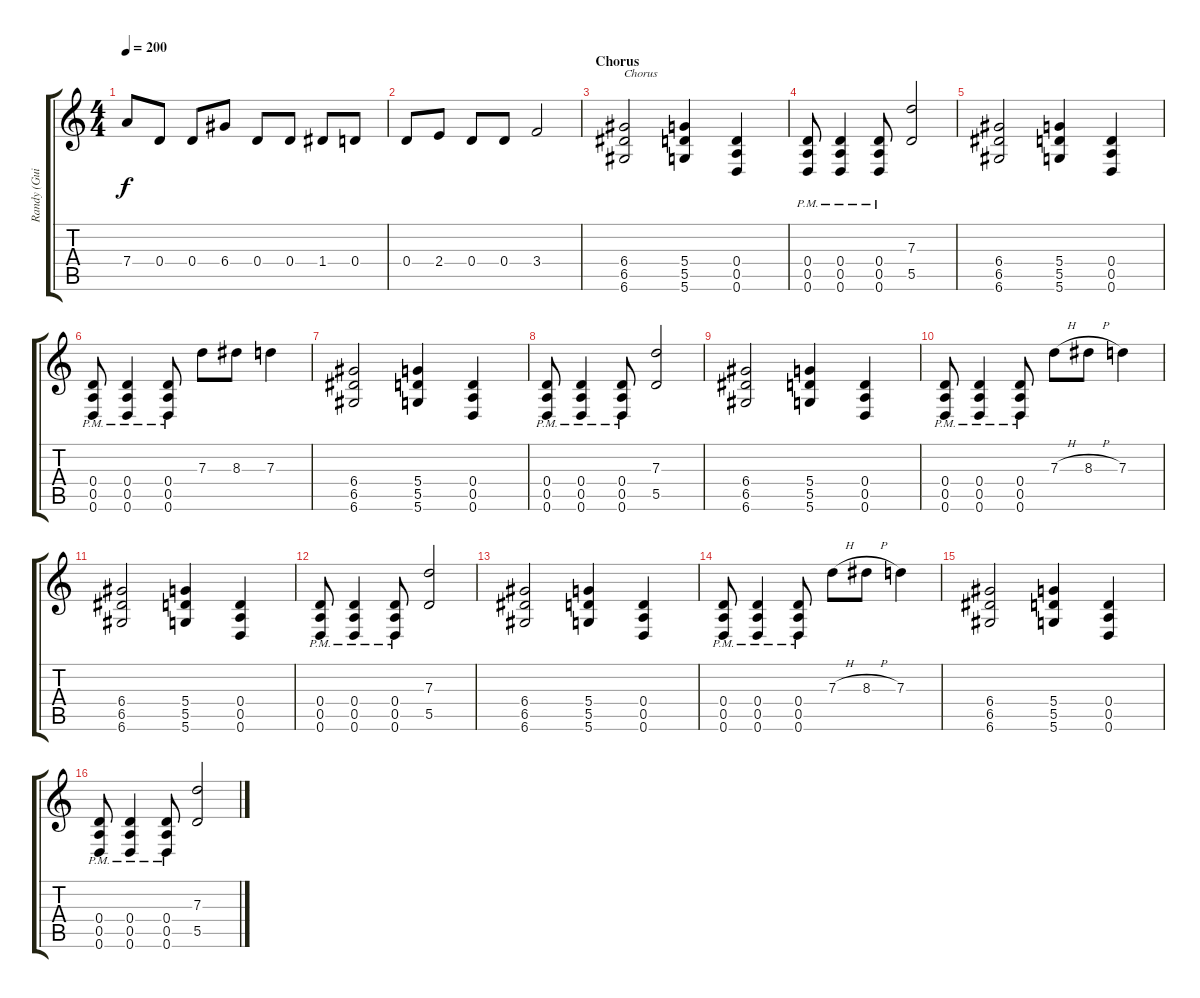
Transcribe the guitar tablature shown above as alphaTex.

\track ("Randy (Guitar + Lyrics)" "Randy (Gui") {instrument distortionguitar}
\staff {score tabs}
\tuning (E4 B3 G3 D3 A2 D2) {hide}
\ts (4 4)
\tempo 200
\clef g2
\ks c
7.4.8{dy f} 0.4.8 0.4.8 6.4.8 0.4.8 0.4.8 1.4.8 0.4.8 |
0.4.8 2.4.8 0.4.8 0.4.8 3.4.2 |
\section ("" "Chorus")
(6.4 6.5 6.6).2{txt "Chorus"} (5.4 5.5 5.6).4 (0.4 0.5 0.6).4 |
(0.4{pm} 0.5 0.6).8 (0.4{pm} 0.5 0.6).4 (0.4{pm} 0.5 0.6).8 (7.3 5.5).2 |
(6.4 6.5 6.6).2 (5.4 5.5 5.6).4 (0.4 0.5 0.6).4 |
(0.4{pm} 0.5 0.6).8 (0.4{pm} 0.5 0.6).4 (0.4{pm} 0.5 0.6).8 7.3.8 8.3.8 7.3.4 |
(6.4 6.5 6.6).2 (5.4 5.5 5.6).4 (0.4 0.5 0.6).4 |
(0.4{pm} 0.5 0.6).8 (0.4{pm} 0.5 0.6).4 (0.4{pm} 0.5 0.6).8 (7.3 5.5).2 |
(6.4 6.5 6.6).2 (5.4 5.5 5.6).4 (0.4 0.5 0.6).4 |
(0.4{pm} 0.5 0.6).8 (0.4{pm} 0.5 0.6).4 (0.4{pm} 0.5 0.6).8 7.3{h}.8 8.3{h}.8 7.3.4 |
(6.4 6.5 6.6).2 (5.4 5.5 5.6).4 (0.4 0.5 0.6).4 |
(0.4{pm} 0.5 0.6).8 (0.4{pm} 0.5 0.6).4 (0.4{pm} 0.5 0.6).8 (7.3 5.5).2 |
(6.4 6.5 6.6).2 (5.4 5.5 5.6).4 (0.4 0.5 0.6).4 |
(0.4{pm} 0.5 0.6).8 (0.4{pm} 0.5 0.6).4 (0.4{pm} 0.5 0.6).8 7.3{h}.8 8.3{h}.8 7.3.4 |
(6.4 6.5 6.6).2 (5.4 5.5 5.6).4 (0.4 0.5 0.6).4 |
(0.4{pm} 0.5 0.6).8 (0.4{pm} 0.5 0.6).4 (0.4{pm} 0.5 0.6).8 (7.3 5.5).2
